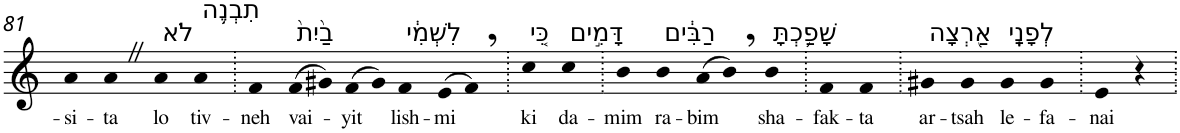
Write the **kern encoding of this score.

**kern	**text
*part1	*part1
*staff1	*staff1
*I"Piano	*
*I'Pno	*
!!LO:PB:g=z
*clefG2	*
*k[]	*
=81	=81
!	!LO:LY:b
4a	-si-
!	!LO:LY:b
4aZ	-ta
!LO:TX:a:t=לֹא	!
!	!LO:LY:b
4a	lo
!LO:TX:a:t=תִבְנֶ֥ה	!
!	!LO:LY:b
4a	tiv-
=82.	=82.
!	!LO:LY:b
4f	-neh
!LO:TX:a:t=בַ֙יִת֙	!
!	!LO:LY:b
(>8f	vai-
8g#X)	.
!	!LO:LY:b
(>8f	-yit
8g#)	.
!LO:TX:a:t=לִשְׁמִ֔י	!
!	!LO:LY:b
4f	lish-
!	!LO:LY:b
(>8e	-mi
8f,)	.
=83.	=83.
!LO:TX:a:t=כִּ֚י	!
!	!LO:LY:b
4cc	ki
!LO:TX:a:t=דָּמִ֣ים	!
!	!LO:LY:b
4cc	da-
=84.	=84.
!	!LO:LY:b
4b	-mim
!LO:TX:a:t=רַבִּ֔ים	!
!	!LO:LY:b
4b	ra-
!	!LO:LY:b
(>8a	-bim
8b,)	.
!LO:TX:a:t=שָׁפַ֥כְתָּ	!
!	!LO:LY:b
4b	sha-
=85.	=85.
!	!LO:LY:b
4f	-fak-
!	!LO:LY:b
4f	-ta
=86.	=86.
!LO:TX:a:t=אַ֖רְצָה	!
!	!LO:LY:b
4g#X	ar-
!	!LO:LY:b
4g#	-tsah
!LO:TX:a:t=לְפָנָֽי	!
!	!LO:LY:b
4g#	le-
!	!LO:LY:b
4g#	-fa-
=87.	=87.
!	!LO:LY:b
4e	-nai
4r	.
=.	=.
*-	*-
